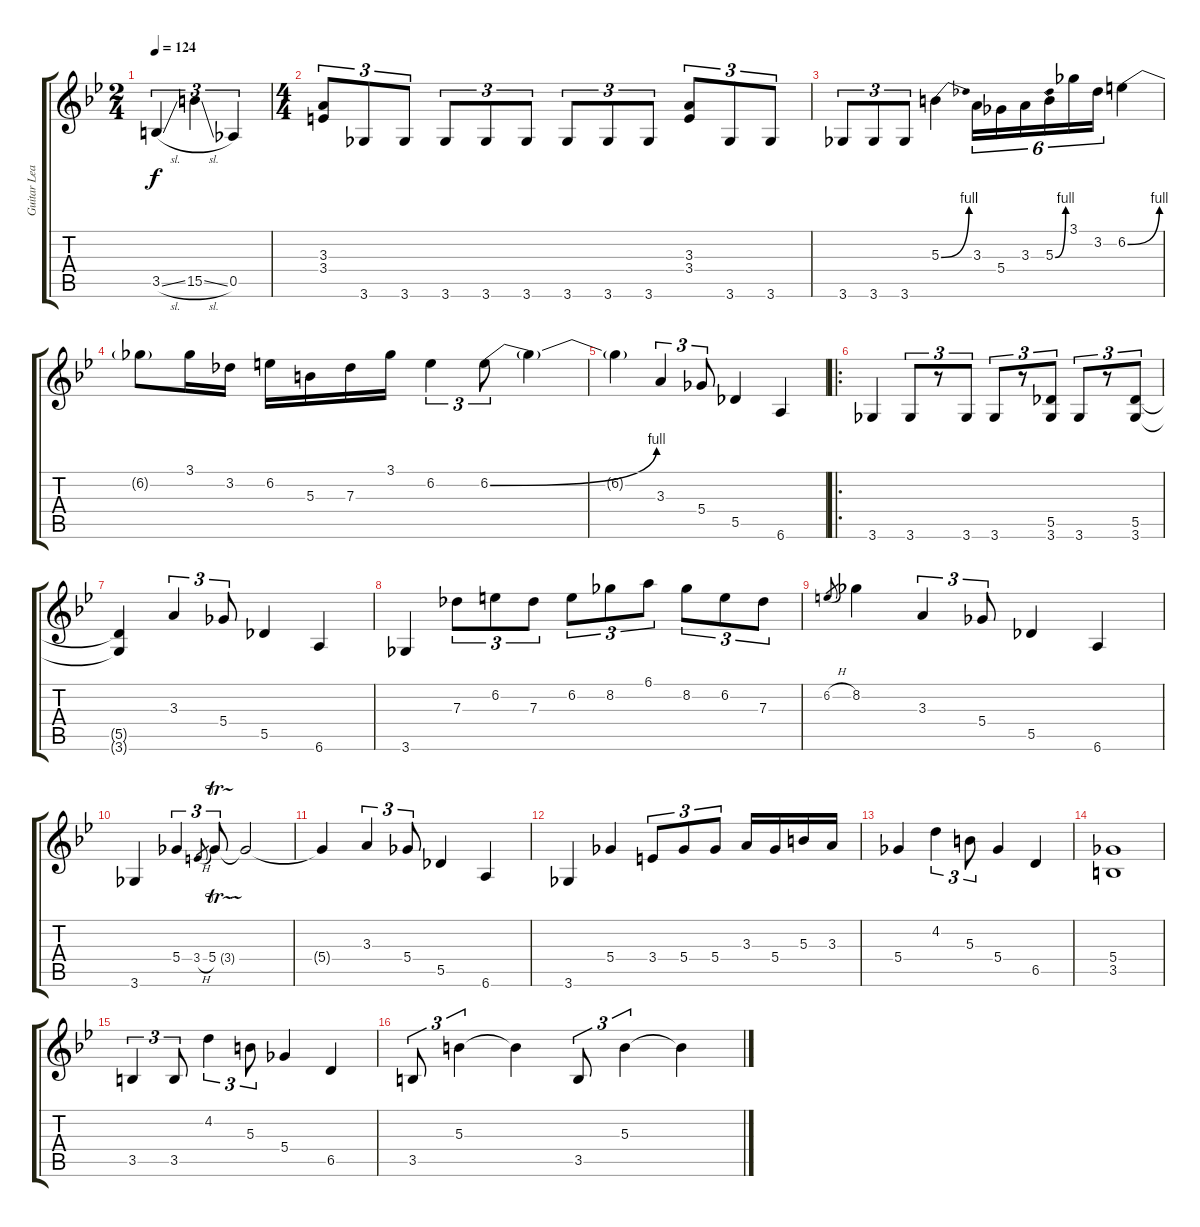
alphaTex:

\track ("Guitar Lead" "Guitar Lea") {instrument distortionguitar}
\staff {score tabs}
\tuning (Eb4 Bb3 Gb3 Db3 Ab2 Eb2) {hide}
\ts (2 4)
\tempo 124
\clef g2
\ks bb
3.5{sl}.4{tu (3 2) dy f instrument distortionguitar} 15.5{sl}.4{tu (3 2)} 0.5.4{tu (3 2)} |
\ts (4 4)
(3.3 3.4).8{tu (3 2)} 3.6.8{tu (3 2)} 3.6.8{tu (3 2)} 3.6.8{tu (3 2)} 3.6.8{tu (3 2)} 3.6.8{tu (3 2)} 3.6.8{tu (3 2)} 3.6.8{tu (3 2)} 3.6.8{tu (3 2)} (3.3 3.4).8{tu (3 2)} 3.6.8{tu (3 2)} 3.6.8{tu (3 2)} |
3.6.8{tu (3 2)} 3.6.8{tu (3 2)} 3.6.8{tu (3 2)} 5.3{be (bend 0 0 60 4)}.4 3.3.16{tu (6 4)} 5.4.16{tu (6 4)} 3.3.16{tu (6 4)} 5.3{be (bend 0 0 60 4)}.16{tu (6 4)} 3.1.16{tu (6 4)} 3.2.16{tu (6 4)} 6.2{be (bend 0 0 60 4)}.4 |
6.2{t}.8 3.1.16 3.2.16 6.2.16 5.3.16 7.3.16 3.1.16 6.2.4{tu (3 2)} 6.2{be (bend 0 0 60 4)}.8{tu (3 2)} 6.2{t}.4 |
6.2{t}.4 3.3.4{tu (3 2)} 5.4.8{tu (3 2)} 5.5.4 6.6.4 |
\ro
3.6.4 3.6.8{tu (3 2)} r.8{tu (3 2)} 3.6.8{tu (3 2)} 3.6.8{tu (3 2)} r.8{tu (3 2)} (5.5 3.6).8{tu (3 2)} 3.6.8{tu (3 2)} r.8{tu (3 2)} (5.5 3.6).8{tu (3 2)} |
(5.5{t} 3.6{t}).4 3.3.4{tu (3 2)} 5.4.8{tu (3 2)} 5.5.4 6.6.4 |
3.6.4 7.3.8{tu (3 2)} 6.2.8{tu (3 2)} 7.3.8{tu (3 2)} 6.2.8{tu (3 2)} 8.2.8{tu (3 2)} 6.1.8{tu (3 2)} 8.2.8{tu (3 2)} 6.2.8{tu (3 2)} 7.3.8{tu (3 2)} |
6.2{h}.8{gr} 8.2.4 3.3.4{tu (3 2)} 5.4.8{tu (3 2)} 5.5.4 6.6.4 |
3.6.4 5.4.4{tu (3 2)} 3.4{h}.8{gr} 5.4{tr (3 16)}.8{tu (3 2)} 5.4{t}.2 |
5.4{t}.4 3.3.4{tu (3 2)} 5.4.8{tu (3 2)} 5.5.4 6.6.4 |
3.6.4 5.4.4 3.4.8{tu (3 2)} 5.4.8{tu (3 2)} 5.4.8{tu (3 2)} 3.3.16 5.4.16 5.3.16 3.3.16 |
5.4.4 4.2.4{tu (3 2)} 5.3.8{tu (3 2)} 5.4.4 6.5.4 |
(5.4 3.5).1 |
3.5.4{tu (3 2)} 3.5.8{tu (3 2)} 4.2.4{tu (3 2)} 5.3.8{tu (3 2)} 5.4.4 6.5.4 |
3.5.8{tu (3 2)} 5.3.4{tu (3 2)} 5.3{t}.4 3.5.8{tu (3 2)} 5.3.4{tu (3 2)} 5.3{t}.4
